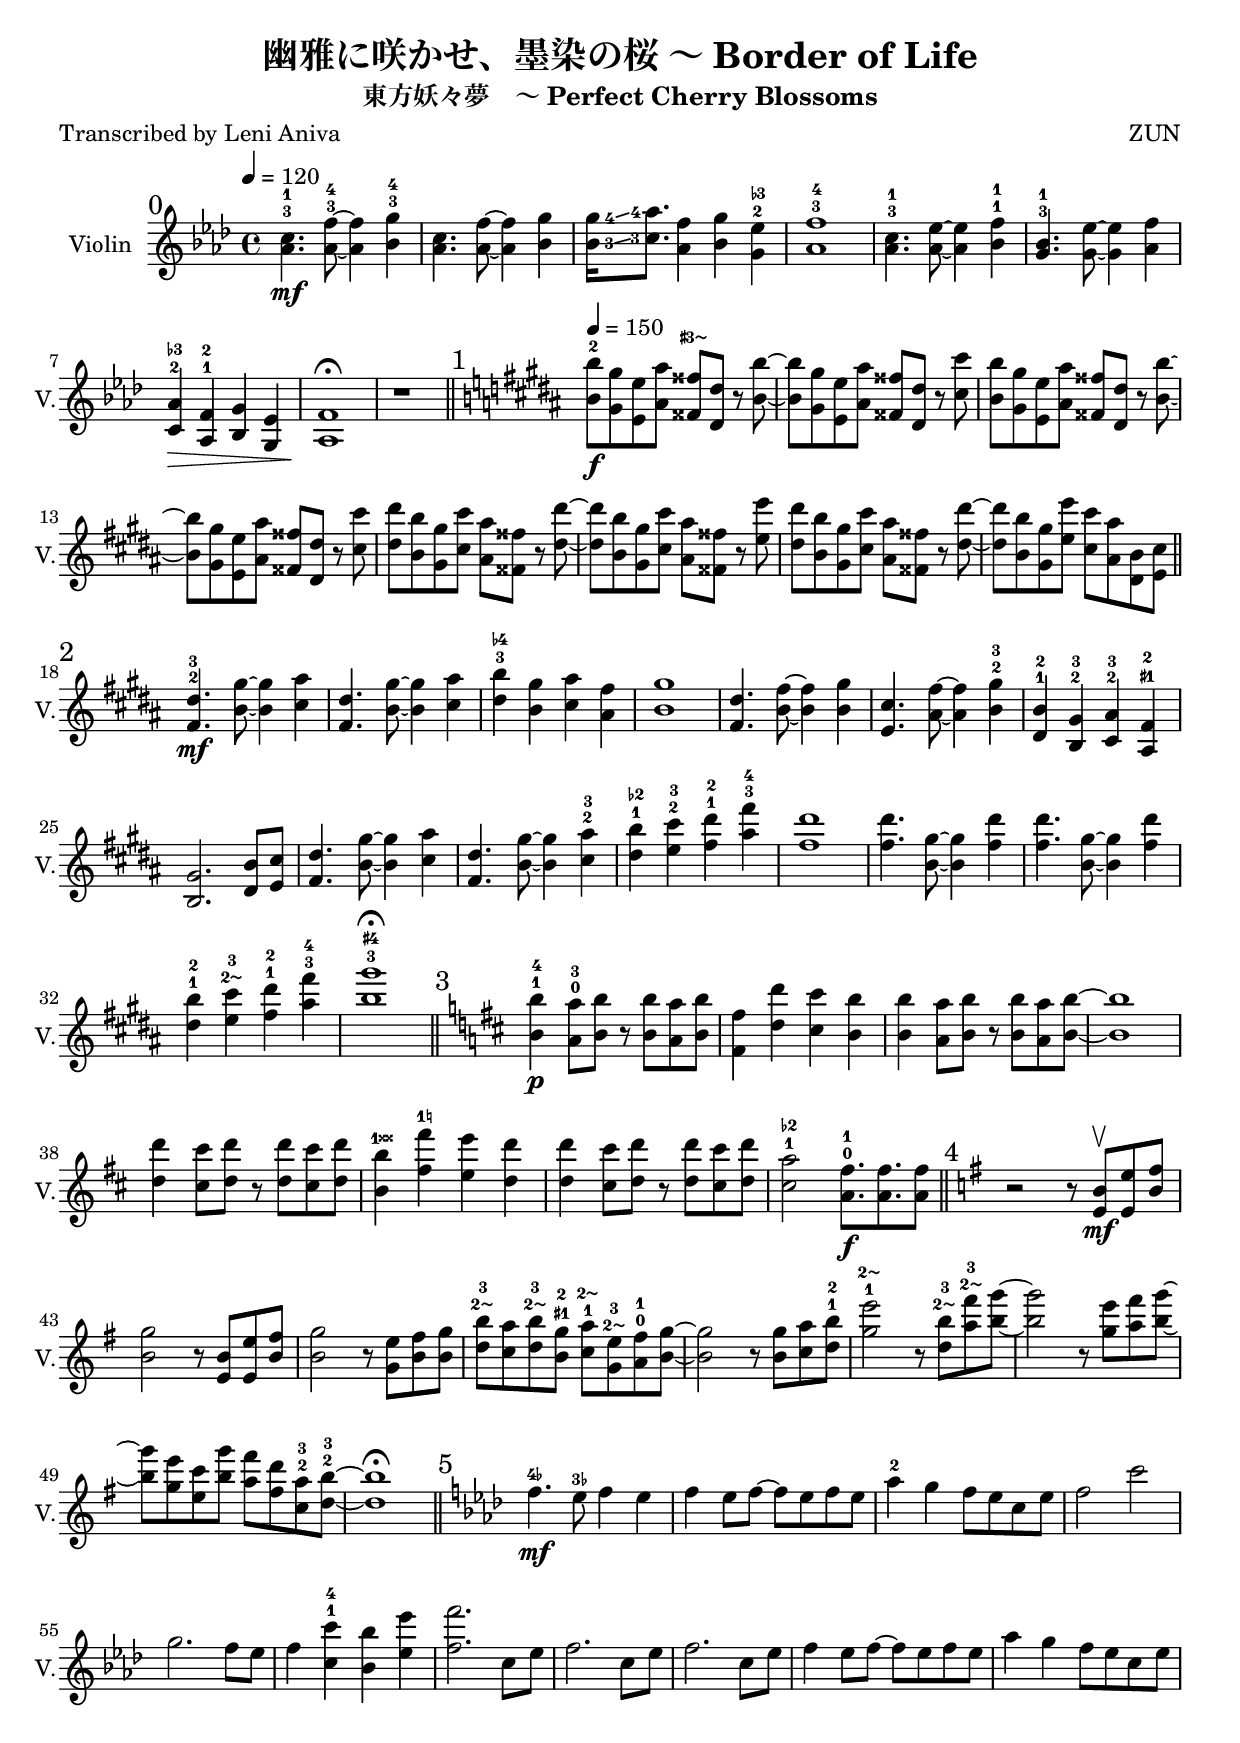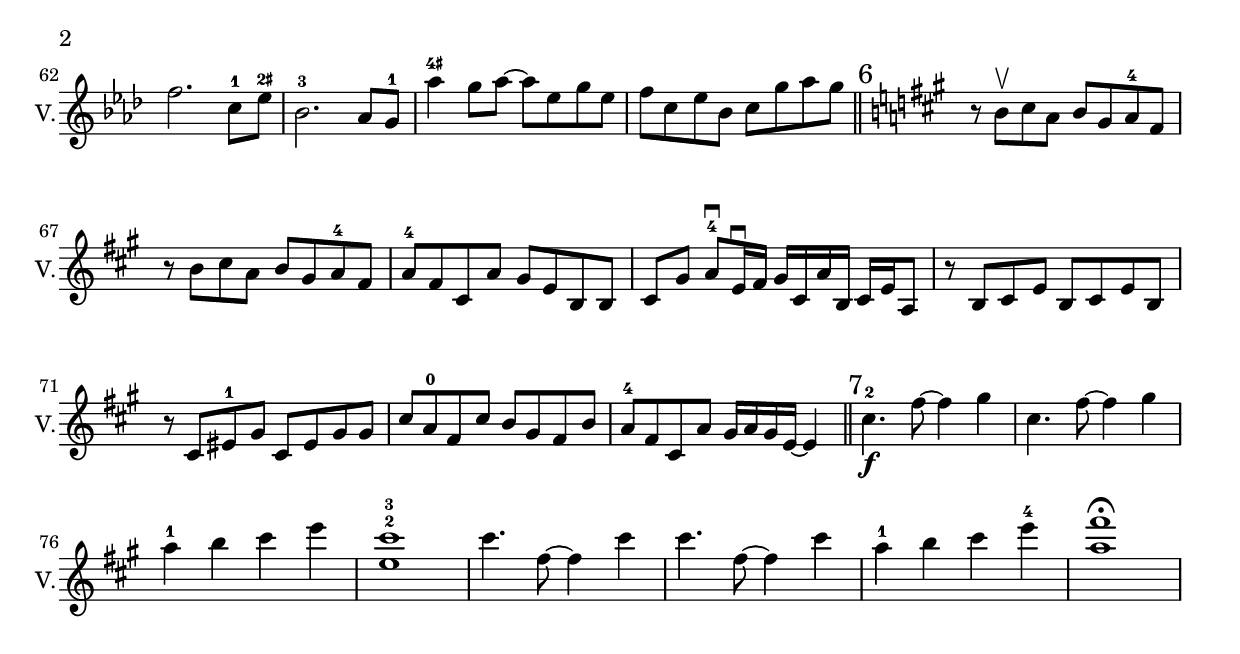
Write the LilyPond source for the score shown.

\version "2.24.0"
\language "english"
\header {
	title = "幽雅に咲かせ、墨染の桜 ～ Border of Life"
	subtitle = "東方妖々夢　～ Perfect Cherry Blossoms"
	composer = "ZUN"
	poet = "Transcribed by Leni Aniva"
}
violin =
<<
\new Staff \with {
	instrumentName = "Violin"
	shortInstrumentName = "V."
	midiInstrument = "violin"
}
\fixed c'' {
	\override SectionLabel.color = "deepskyblue"
	\sectionLabel "0"
	\tempo 4 = 120
	\key f \minor
	<af, c>4.-3-1\mf <af, f>8~-3-4 4 <bf, g>4-3-4 | <af, c>4. <af, f>8~ 4 <bf, g>4 |
	\set fingeringOrientations = #'(right)
	<bf,\glide-3 g\glide-4>16
	\set fingeringOrientations = #'(left)
	                          <c-3 af-4>8. <af, f>4 <bf, g> <g, ef>-2\finger"♭3" | <af, f>1-3-4 |
	<af, c>4.-3-1 <af, ef>8~ 4 <bf, f>4-1-1 | <g, bf,>4.-3-1 <g, ef>8~ 4 <af, f>4 |
	<c, af,>4-2\finger"♭3"\> <af,, f,>-1-2 <bf,, g,> <g,, ef,> | <af,, f,>1\!\fermata |

	r1 |
	\section
	\sectionLabel "1"
	\key gs \minor
	\tempo 4 = 150

	<b, b>8\f-2 <gs, gs> <e,  e > <as, as> <fss, fss>\finger"♯3~" <ds,  ds> r8 <b, b>~  |
	<b, b  >8 <gs, gs> <e,  e > <as, as> <fss, fss> <ds,  ds> r8 <cs cs'> |
	<b, b  >8 <gs, gs> <e,  e > <as, as> <fss, fss> <ds,  ds> r8 <b, b>~  |
	<b, b  >8 <gs, gs> <e,  e > <as, as> <fss, fss> <ds,  ds> r8 <cs cs'> |
	<ds ds'>8 <b,  b > <gs, gs> <cs cs'> <as,  as>  <fss, fss> r8 <ds ds'>~ |
	<ds ds'>8 <b,  b > <gs, gs> <cs cs'> <as,  as>  <fss, fss> r8 <e e'> |
	<ds ds'>8 <b,  b > <gs, gs> <cs cs'> <as,  as>  <fss, fss> r8 <ds ds'>~ |
	<ds ds'>8 <b,  b > <gs, gs> <e  e' > <cs   cs'> <as,  as> <ds, b,> <e, cs> |

	\section
	\sectionLabel "2"

	<fs, ds>4.-2-3\mf <b, gs>8~ 4 <cs as>4 | <fs, ds>4. <b, gs>8~ 4 <cs as>4 |
	<ds  b>4-3\finger"♭4" <b, gs> <cs as> <as, fs>    | <b, gs>1 |
	<fs, ds>4. <b, fs>8~ 4 <b, gs>4 | <e, cs>4. <as, fs>8~ 4 <b, gs>-2-3 |
	<ds, b,>4-1-2 <b,, gs,>-2-3 <cs, as,>-2-3 <as,, fs,>\finger"♯1"-2 | <b,, gs,>2. <ds, b,>8 <e, cs> |
	<fs, ds>4. <b, gs>8~ 4 <cs as> | <fs, ds>4. <b, gs>8~ 4 <cs as>-2-3 |
	<ds b>4-1\finger"♭2" <e cs'>-2-3 <fs ds'>-1-2 <as fs'>-3-4 | <fs ds'>1 |
	<fs ds'>4. <b, gs>8~ 4 <fs ds'>4 | <fs ds'>4. <b, gs>8~ 4 <fs ds'>4 |
	<ds b>4-1-2 <e cs'>\finger"2~"-3 <fs ds'>-1-2 <as fs'>-3-4 | <b gs'>1-3\finger"♯4"\fermata |

	\section
	\sectionLabel "3"
	\key d \major
	<b, b>4-1-4\p <a, a>8-0-3 <b, b> r8 8 <a, a> <b, b> | <fs, fs>4 <d d'> <cs cs'> <b, b> |
	<b, b>4 <a, a>8 <b, b> r8 8 <a, a> <b, b>~ | 1 |
	<d d'>4 <cs cs'>8 <d d'> r8 <d d'> <cs cs'> <d d'> | <b, b>4\finger"1𝄪𝄪" <fs fs'>\finger"1♮" <e e'> <d d'> |
	<d d'>4 <cs cs'>8 <d d'> r8 <d d'> <cs cs'> <d d'> | <cs a>2-1\finger"♭2" <a, fs>8.-0-1\f 8. 8 |

	\section
	\sectionLabel "4"
	\key g \major
	r2 r8 <e, b,>8\mf\upbow <e, e> <b, fs> | <b, g>2 r8 <e, b,>8 <e, e> <b, fs> |
	<b, g>2 r8 <g, e>8 <b, fs> <b, g> | <d b>\finger"2~"-3 <c a> <d b>\finger"2~"-3 <b, g>\finger"♯1"-2 <c a>-1\finger"2~" <g, e>\finger"2~"-3 <a, fs>-0-1 <b, g>~ |
	2 r8 8 <c a> <d b>-1-2 |
	<g e'>2-1\finger"2~" r8 <d b>\finger"2~"-3 <a fs'>\finger"2~"-3 <b g'>8~ |
	2 r8 <g e'>8 <a fs'> <b g'>~ | 8 <g e'> <e c'> <b g'> <a fs'> <fs d'> <c a>-2-3 <d b>~-2-3 |
	1\fermata |

	\section
	\sectionLabel "5"
	\key f \minor
	            f4.\finger"4♭"\mf ef8\finger"3♭" f4 ef |
	f4 ef8 f~ 8 ef f ef | af4-2 g f8 ef c ef |
	f2 c' | g2. f8 ef |
	f4 <c c'>-1-4 <bf, bf> <ef ef'> | <f f'>2. c8 ef |
	f2. c8 ef | f2. c8 ef |
	f4 ef8 f~ 8 ef f ef | af4 g f8 ef c ef |
	f2. c8-1 ef\finger"2♯" | bf,2.-3 af,8 g,-1 |
	af4\finger"4♯" g8 af~ 8 ef g ef | f c ef bf, c g af g |

	\section
	\sectionLabel "6"
	\key fs \minor

	r8 b,8\upbow cs a, b, gs, a,-4 fs, | r8 b,8 cs a, b, gs, a,-4 fs, |
	a,-4 fs, cs, a, gs, e, b,, b,, | cs, gs, a,-4\downbow e,16\downbow fs, gs, cs, a, b,, cs, e, a,,8 |
	r8 b,, cs, e, b,, cs, e, b,, | r8 cs, es,-1 gs, cs, es, gs, gs, |
	cs8 a,-0 fs, cs b, gs, fs, b, | a,-4 fs, cs, a, gs,16 a, gs, e,~ 4  | %cs, b,, a,,8 |

	\section
	\sectionLabel "7"
	cs4.-2\f fs8~ 4 gs4 | cs4. fs8~ 4 gs4 |
	a4-1 b cs' e' | <e cs'>1-2-3 |
	cs'4. fs8~ 4 cs'4 | cs'4. fs8~ 4 cs'4 |
	a4-1 b cs' e'-4 | <a fs'>1\fermata
}
>>
\score {
	\violin
	\layout {
		\context {
			\Score
		}
	}
}
\score {
	\unfoldRepeats {
		\violin
	}
	\midi {  }
}
